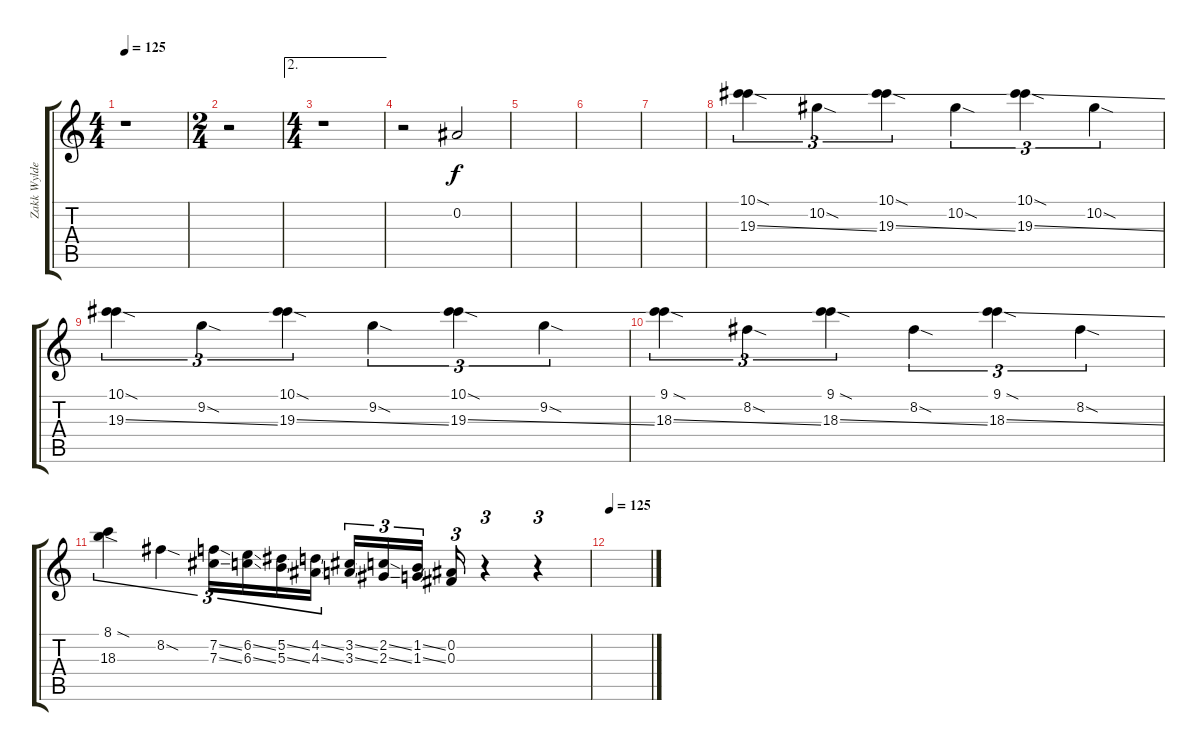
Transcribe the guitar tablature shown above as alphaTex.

\track ("Zakk Wylde 2" "Zakk Wylde") {instrument overdrivenguitar}
\staff {score tabs}
\tuning (Eb4 Bb3 Gb3 Db3 Ab2 Eb2) {hide}
\ts (4 4)
\tempo 125
\clef g2
\ks c
r.1{dy f} |
\ts (2 4)
r.2 |
\ae 2
\ts (4 4)
r.1 |
r.2 0.2.2 |
|
|
|
(10.1{sod} 19.3{ss}).4{tu (3 2)} 10.2{sod}.4{tu (3 2)} (10.1{sod} 19.3{ss}).4{tu (3 2)} 10.2{sod}.4{tu (3 2)} (10.1{sod} 19.3{ss}).4{tu (3 2)} 10.2{sod}.4{tu (3 2)} |
(10.1{sod} 19.3{ss}).4{tu (3 2)} 9.2{sod}.4{tu (3 2)} (10.1{sod} 19.3{ss}).4{tu (3 2)} 9.2{sod}.4{tu (3 2)} (10.1{sod} 19.3{ss}).4{tu (3 2)} 9.2{sod}.4{tu (3 2)} |
(9.1{sod} 18.3{ss}).4{tu (3 2)} 8.2{sod}.4{tu (3 2)} (9.1{sod} 18.3{ss}).4{tu (3 2)} 8.2{sod}.4{tu (3 2)} (9.1{sod} 18.3{ss}).4{tu (3 2)} 8.2{sod}.4{tu (3 2)} |
(8.1{sod} 18.3).4{tu (3 2)} 8.2{sod}.4{tu (3 2)} (7.2{ss} 7.3{ss}).16{tu (3 2) instrument guitarfretnoise} (6.2{ss} 6.3{ss}).16{tu (3 2)} (5.2{ss} 5.3{ss}).16{tu (3 2)} (4.2{ss} 4.3{ss}).16{tu (3 2)} (3.2{ss} 3.3{ss}).16{tu (3 2)} (2.2{ss} 2.3{ss}).16{tu (3 2)} (1.2{ss} 1.3{ss}).16{tu (3 2)} (0.2 0.3).16{tu (3 2)} r.4{tu (3 2)} r.4{tu (3 2)} |
\tempo 125
